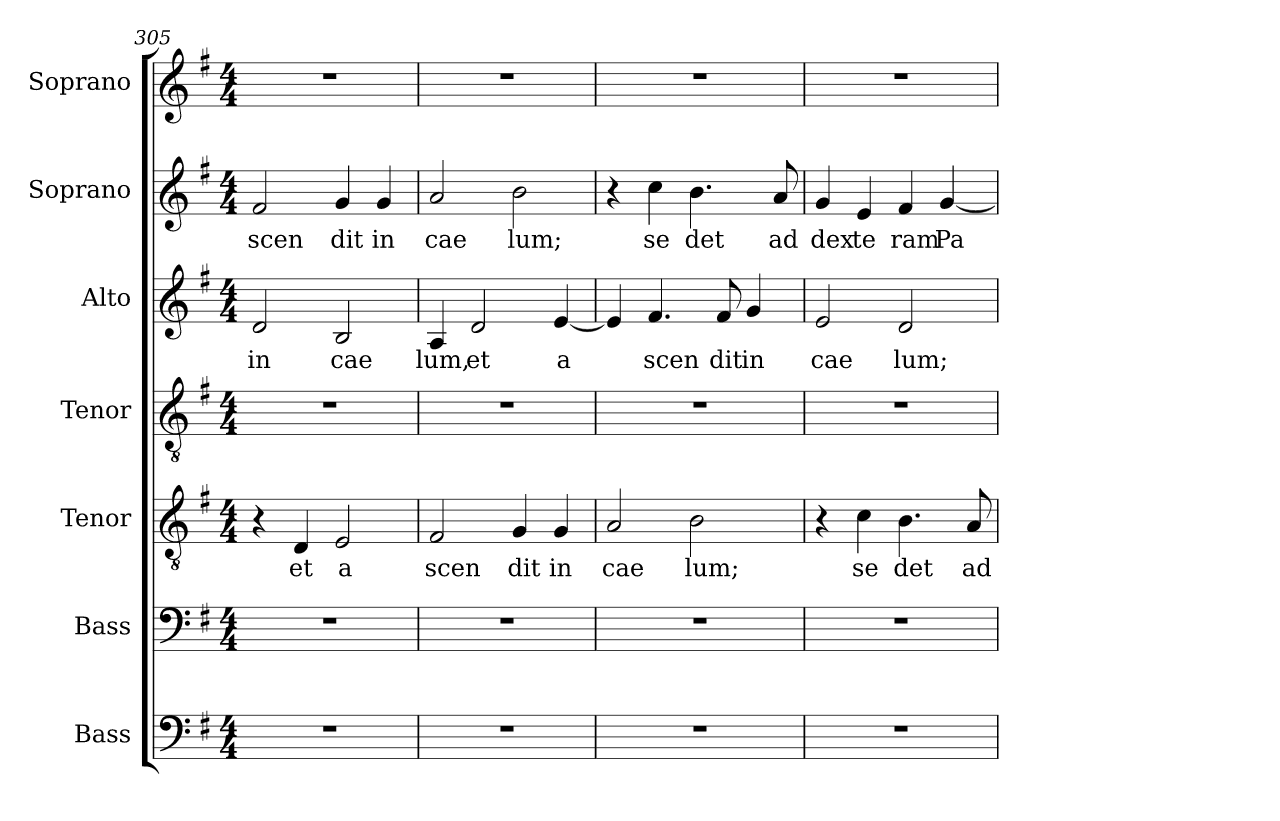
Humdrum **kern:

**kern	**kern	**kern	**text	**kern	**kern	**text	**kern	**text	**kern
*part7	*part6	*part5	*part5	*part4	*part3	*part3	*part2	*part2	*part1
*staff7	*staff6	*staff5	*staff5	*staff4	*staff3	*staff3	*staff2	*staff2	*staff1
*I"Bass	*I"Bass	*I"Tenor	*	*I"Tenor	*I"Alto	*	*I"Soprano	*	*I"Soprano
*I'B.	*I'B.	*I'T.	*	*I'T.	*I'A.	*	*I'S.	*	*I'S.
*clefF4	*clefF4	*clefGv2	*	*clefGv2	*clefG2	*	*clefG2	*	*clefG2
*	*	*ITrd7c12	*	*ITrd7c12	*	*	*	*	*
*k[f#]	*k[f#]	*k[f#]	*	*k[f#]	*k[f#]	*	*k[f#]	*	*k[f#]
*G:	*G:	*G:	*	*G:	*G:	*	*G:	*	*G:
*M4/4	*M4/4	*M4/4	*	*M4/4	*M4/4	*	*M4/4	*	*M4/4
=305	=305	=305	=305	=305	=305	=305	=305	=305	=305
!	!	!	!	!	!	!LO:LY:b:color=#000000	!	!	!
!	!	!	!	!	!	!	!	!LO:LY:b:color=#000000	!
1r	1r	4r	.	1r	2di/	in	2f#i/	scen	1r
!	!	!	!LO:LY:b:color=#000000	!	!	!	!	!	!
.	.	4DDi/	et	.	.	.	.	.	.
!	!	!	!LO:LY:b:color=#000000	!	!	!	!	!	!
!	!	!	!	!	!	!LO:LY:b:color=#000000	!	!	!
!	!	!	!	!	!	!	!	!LO:LY:b:color=#000000	!
.	.	2EEi/	a	.	2Bi/	cae	4gi/	dit	.
!	!	!	!	!	!	!	!	!LO:LY:b:color=#000000	!
.	.	.	.	.	.	.	4gi/	in	.
!!LO:LB:g=z
=306	=306	=306	=306	=306	=306	=306	=306	=306	=306
!	!	!	!LO:LY:b:color=#000000	!	!	!	!	!	!
!	!	!	!	!	!	!LO:LY:b:color=#000000	!	!	!
!	!	!	!	!	!	!	!	!LO:LY:b:color=#000000	!
1r	1r	2FF#i/	scen	1r	4Ai/	lum,	2ai/	cae	1r
!	!	!	!	!	!	!LO:LY:b:color=#000000	!	!	!
.	.	.	.	.	2di/	et	.	.	.
!	!	!	!LO:LY:b:color=#000000	!	!	!	!	!	!
!	!	!	!	!	!	!	!	!LO:LY:b:color=#000000	!
.	.	4GGi/	dit	.	.	.	2bi\	lum;	.
!	!	!	!LO:LY:b:color=#000000	!	!	!	!	!	!
!	!	!	!	!	!	!LO:LY:b:color=#000000	!	!	!
.	.	4GGi/	in	.	[4ei/	a	.	.	.
=307	=307	=307	=307	=307	=307	=307	=307	=307	=307
!	!	!	!LO:LY:b:color=#000000	!	!	!	!	!	!
1r	1r	2AAi/	cae	1r	4ei/]	.	4r	.	1r
!	!	!	!	!	!	!LO:LY:b:color=#000000	!	!	!
!	!	!	!	!	!	!	!	!LO:LY:b:color=#000000	!
.	.	.	.	.	4.f#i/	scen	4cci\	se	.
!	!	!	!LO:LY:b:color=#000000	!	!	!	!	!	!
!	!	!	!	!	!	!	!	!LO:LY:b:color=#000000	!
.	.	2BBi\	lum;	.	.	.	4.bi\	det	.
!	!	!	!	!	!	!LO:LY:b:color=#000000	!	!	!
.	.	.	.	.	8f#i/	dit	.	.	.
!	!	!	!	!	!	!LO:LY:b:color=#000000	!	!	!
.	.	.	.	.	4gi/	in	.	.	.
!	!	!	!	!	!	!	!	!LO:LY:b:color=#000000	!
.	.	.	.	.	.	.	8ai/	ad	.
=308	=308	=308	=308	=308	=308	=308	=308	=308	=308
!	!	!	!	!	!	!LO:LY:b:color=#000000	!	!	!
!	!	!	!	!	!	!	!	!LO:LY:b:color=#000000	!
1r	1r	4r	.	1r	2ei/	cae	4gi/	dex	1r
!	!	!	!LO:LY:b:color=#000000	!	!	!	!	!	!
!	!	!	!	!	!	!	!	!LO:LY:b:color=#000000	!
.	.	4Ci\	se	.	.	.	4ei/	te	.
!	!	!	!LO:LY:b:color=#000000	!	!	!	!	!	!
!	!	!	!	!	!	!LO:LY:b:color=#000000	!	!	!
!	!	!	!	!	!	!	!	!LO:LY:b:color=#000000	!
.	.	4.BBi\	det	.	2di/	lum;	4f#i/	ram	.
!	!	!	!	!	!	!	!	!LO:LY:b:color=#000000	!
.	.	.	.	.	.	.	[4gi/	Pa	.
!	!	!	!LO:LY:b:color=#000000	!	!	!	!	!	!
.	.	8AAi/	ad	.	.	.	.	.	.
=	=	=	=	=	=	=	=	=	=
*-	*-	*-	*-	*-	*-	*-	*-	*-	*-
